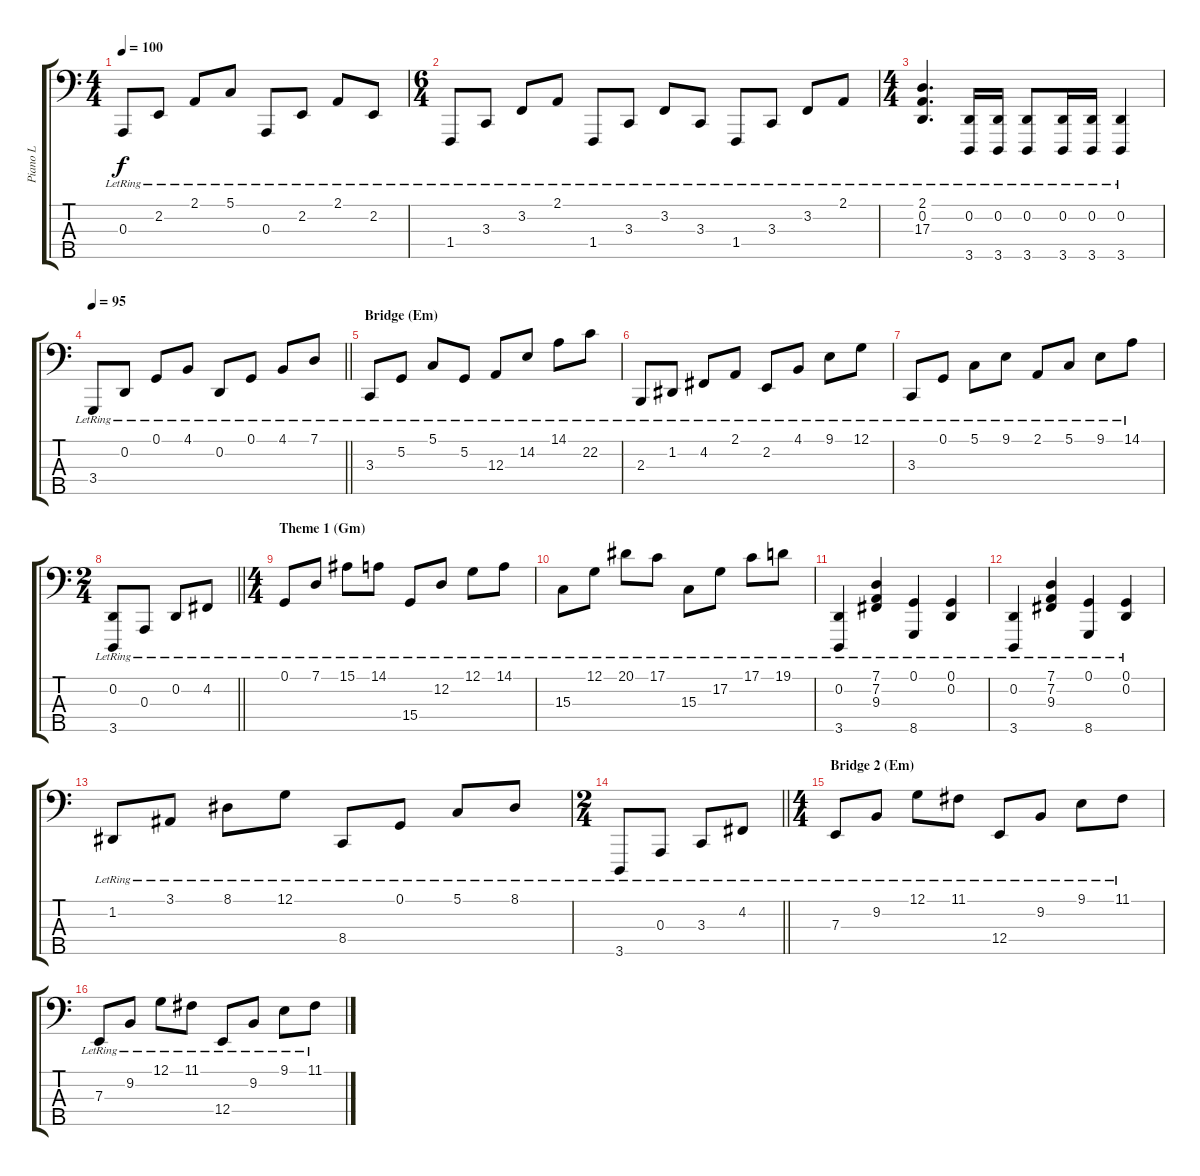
\track ("Piano L" "Piano L") {instrument acousticgrandpiano}
\staff {score tabs}
\tuning (G2 D2 A1 E1 B0) {hide}
\ts (4 4)
\tempo 100
\clef f4
\ks c
0.3{lr}.8{dy f} 2.2{lr}.8 2.1{lr}.8 5.1{lr}.8 0.3{lr}.8 2.2{lr}.8 2.1{lr}.8 2.2{lr}.8 |
\ts (6 4)
1.4{lr}.8 3.3{lr}.8 3.2{lr}.8 2.1{lr}.8 1.4{lr}.8 3.3{lr}.8 3.2{lr}.8 3.3{lr}.8 1.4{lr}.8 3.3{lr}.8 3.2{lr}.8 2.1{lr}.8 |
\ts (4 4)
(2.1{lr} 0.2{lr} 17.3{lr}).4{d} (0.2{lr} 3.5{lr}).16 (0.2{lr} 3.5{lr}).16 (0.2{lr} 3.5{lr}).8 (0.2{lr} 3.5{lr}).16 (0.2{lr} 3.5{lr}).16 (0.2{lr} 3.5{lr}).4 |
\tempo 95
\barLineRight lightlight
3.4{lr}.8 0.2{lr}.8 0.1{lr}.8 4.1{lr}.8 0.2{lr}.8 0.1{lr}.8 4.1{lr}.8 7.1{lr}.8 |
\section ("" "Bridge (Em)")
3.3{lr}.8 5.2{lr}.8 5.1{lr}.8 5.2{lr}.8 12.3{lr}.8 14.2{lr}.8 14.1{lr}.8 22.2{lr}.8 |
2.3{lr}.8 1.2{lr}.8 4.2{lr}.8 2.1{lr}.8 2.2{lr}.8 4.1{lr}.8 9.1{lr}.8 12.1{lr}.8 |
3.3{lr}.8 0.1{lr}.8 5.1{lr}.8 9.1{lr}.8 2.1{lr}.8 5.1{lr}.8 9.1{lr}.8 14.1{lr}.8 |
\ts (2 4)
\barLineRight lightlight
(0.2{lr} 3.5{lr}).8 0.3{lr}.8 0.2{lr}.8 4.2{lr}.8 |
\ts (4 4)
\section ("" "Theme 1 (Gm)")
0.1{lr}.8 7.1{lr}.8 15.1{lr}.8 14.1{lr}.8 15.4{lr}.8 12.2{lr}.8 12.1{lr}.8 14.1{lr}.8 |
15.3{lr}.8 12.1{lr}.8 20.1{lr}.8 17.1{lr}.8 15.3{lr}.8 17.2{lr}.8 17.1{lr}.8 19.1{lr}.8 |
(0.2{lr} 3.5{lr}).4 (7.1{lr} 7.2{lr} 9.3{lr}).4 (0.1{lr} 8.5{lr}).4 (0.1{lr} 0.2{lr}).4 |
(0.2{lr} 3.5{lr}).4 (7.1{lr} 7.2{lr} 9.3{lr}).4 (0.1{lr} 8.5{lr}).4 (0.1{lr} 0.2{lr}).4 |
1.2{lr}.8 3.1{lr}.8 8.1{lr}.8 12.1{lr}.8 8.4{lr}.8 0.1{lr}.8 5.1{lr}.8 8.1{lr}.8 |
\ts (2 4)
\barLineRight lightlight
3.5{lr}.8 0.3{lr}.8 3.3{lr}.8 4.2{lr}.8 |
\ts (4 4)
\section ("" "Bridge 2 (Em)")
7.3{lr}.8 9.2{lr}.8 12.1{lr}.8 11.1{lr}.8 12.4{lr}.8 9.2{lr}.8 9.1{lr}.8 11.1{lr}.8 |
7.3{lr}.8 9.2{lr}.8 12.1{lr}.8 11.1{lr}.8 12.4{lr}.8 9.2{lr}.8 9.1{lr}.8 11.1{lr}.8
